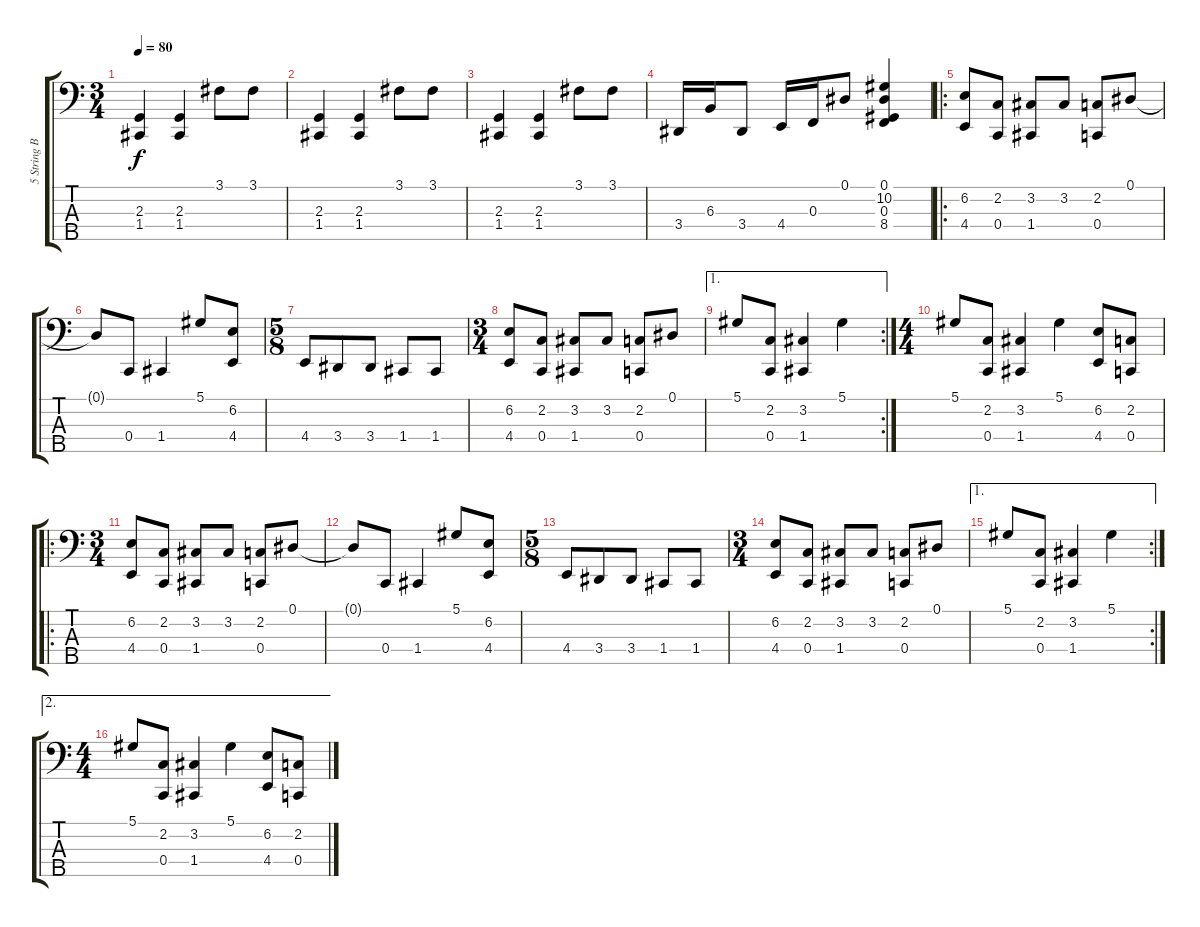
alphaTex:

\track ("5 String Bass [Steve Cloutier]" "5 String B") {instrument electricbassfinger}
\staff {score tabs}
\tuning (Eb2 Bb1 F1 C1 G0) {hide}
\ts (3 4)
\tempo 80
\clef f4
\ks c
(2.3 1.4).4{dy f} (2.3 1.4).4 3.1.8 3.1.8 |
(2.3 1.4).4 (2.3 1.4).4 3.1.8 3.1.8 |
(2.3 1.4).4 (2.3 1.4).4 3.1.8 3.1.8 |
3.4.16 6.3.16 3.4.8 4.4.16 0.3.16 0.1.8 (0.1 10.2 0.3 8.4).4 |
\ro
(6.2 4.4).8 (2.2 0.4).8 (3.2 1.4).8 3.2.8 (2.2 0.4).8 0.1.8 |
0.1{t}.8 0.4.8 1.4.4 5.1.8 (6.2 4.4).8 |
\ts (5 8)
4.4.8 3.4.8 3.4.8 1.4.8 1.4.8 |
\ts (3 4)
(6.2 4.4).8 (2.2 0.4).8 (3.2 1.4).8 3.2.8 (2.2 0.4).8 0.1.8 |
\ae 1
\rc 2
5.1.8 (2.2 0.4).8 (3.2 1.4).4 5.1.4 |
\ts (4 4)
5.1.8 (2.2 0.4).8 (3.2 1.4).4 5.1.4 (6.2 4.4).8 (2.2 0.4).8 |
\ro
\ts (3 4)
(6.2 4.4).8 (2.2 0.4).8 (3.2 1.4).8 3.2.8 (2.2 0.4).8 0.1.8 |
0.1{t}.8 0.4.8 1.4.4 5.1.8 (6.2 4.4).8 |
\ts (5 8)
4.4.8 3.4.8 3.4.8 1.4.8 1.4.8 |
\ts (3 4)
(6.2 4.4).8 (2.2 0.4).8 (3.2 1.4).8 3.2.8 (2.2 0.4).8 0.1.8 |
\ae 1
\rc 2
5.1.8 (2.2 0.4).8 (3.2 1.4).4 5.1.4 |
\ae 2
\ts (4 4)
5.1.8 (2.2 0.4).8 (3.2 1.4).4 5.1.4 (6.2 4.4).8 (2.2 0.4).8
